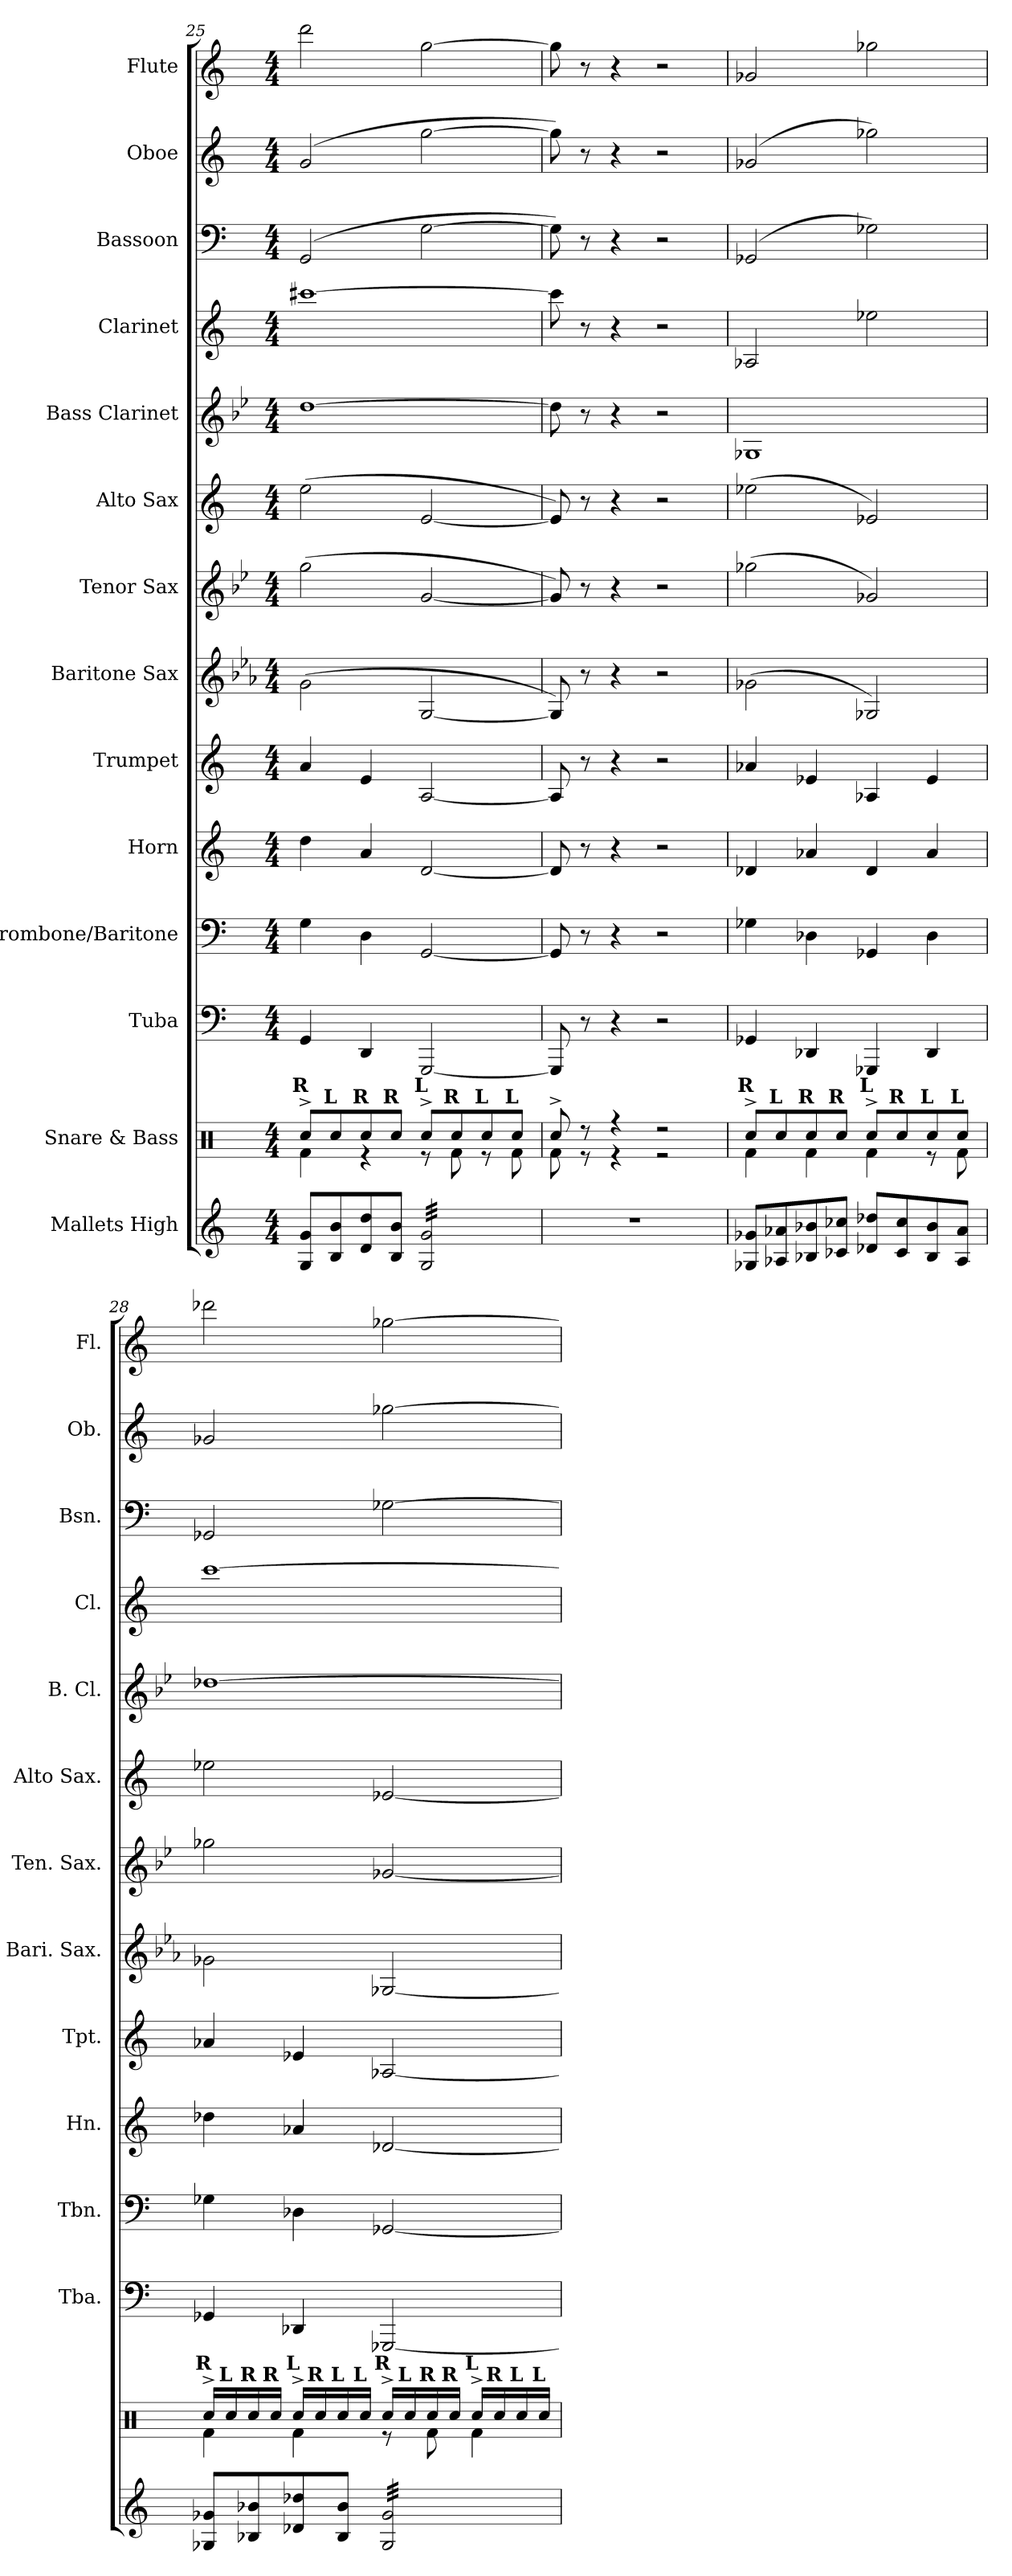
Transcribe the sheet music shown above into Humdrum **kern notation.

**kern	**kern	**kern	**kern	**kern	**kern	**kern	**kern	**kern	**kern	**kern	**kern	**kern	**kern
*part14	*part13	*part12	*part11	*part10	*part9	*part8	*part7	*part6	*part5	*part4	*part3	*part2	*part1
*staff14	*staff13	*staff12	*staff11	*staff10	*staff9	*staff8	*staff7	*staff6	*staff5	*staff4	*staff3	*staff2	*staff1
*I"Mallets High	*I"Snare & Bass	*I"Tuba	*I"Trombone/Baritone	*I"Horn	*I"Trumpet	*I"Baritone Sax	*I"Tenor Sax	*I"Alto Sax	*I"Bass Clarinet	*I"Clarinet	*I"Bassoon	*I"Oboe	*I"Flute
*	*	*I'Tba.	*I'Tbn.	*I'Hn.	*I'Tpt.	*I'Bari. Sax.	*I'Ten. Sax.	*I'Alto Sax.	*I'B. Cl.	*I'Cl.	*I'Bsn.	*I'Ob.	*I'Fl.
*clefG2	*clefX	*clefF4	*clefF4	*clefG2	*clefG2	*clefG2	*clefG2	*clefG2	*clefG2	*clefG2	*clefF4	*clefG2	*clefG2
*	*	*	*	*ITrd4c7	*ITrd1c2	*ITrd12c21	*ITrd8c14	*ITrd5c9	*ITrd8c14	*ITrd1c2	*	*	*
*k[]	*k[]	*k[]	*k[]	*k[b-]	*k[b-e-]	*k[b-e-a-]	*k[b-e-]	*k[b-e-a-]	*k[b-e-]	*k[b-e-]	*k[]	*k[]	*k[]
*M4/4	*M4/4	*M4/4	*M4/4	*M4/4	*M4/4	*M4/4	*M4/4	*M4/4	*M4/4	*M4/4	*M4/4	*M4/4	*M4/4
=25	=25	=25	=25	=25	=25	=25	=25	=25	=25	=25	=25	=25	=25
*	*^	*	*	*	*	*	*	*	*	*	*	*	*
!	!LO:TX:a:B:cj:t=R	!	!	!	!	!	!	!	!	!	!	!	!	!
8Gi/ 8giL	8Rcc^i/L	4Rfi\	4GGi/	4Gi\	4gi\	4gi/	(2Gi\	(2gi\	(2gi\	[>1di	[>1bbni	(2GGi/	(2gi/	2dddi\
!	!LO:TX:a:B:cj:t=L	!	!	!	!	!	!	!	!	!	!	!	!	!
8Bi/ 8bi	8Rcci/	.	.	.	.	.	.	.	.	.	.	.	.	.
!	!LO:TX:a:B:cj:t=R	!	!	!	!	!	!	!	!	!	!	!	!	!
8di/ 8ddi	8Rcci/	4r	4DDi/	4Di\	4di/	4di/	.	.	.	.	.	.	.	.
!	!LO:TX:a:B:cj:t=R	!	!	!	!	!	!	!	!	!	!	!	!	!
8Bi/ 8biJ	8Rcci/J	.	.	.	.	.	.	.	.	.	.	.	.	.
!	!LO:TX:a:B:cj:t=L	!	!	!	!	!	!	!	!	!	!	!	!	!
*tremolo	*	*	*	*	*	*	*	*	*	*	*	*	*	*
32Gi/ 32giLLL	8Rcc^i/L	8r	[<2GGGi/	[<2GGi/	[<2Gi/	[<2Gi/	[<2GGi/	[<2Gi/	[<2Gi/	.	.	[>2Gi\	[>2ggi\	[>2ggi\
32Gi/ 32gi	.	.	.	.	.	.	.	.	.	.	.	.	.	.
32Gi/ 32gi	.	.	.	.	.	.	.	.	.	.	.	.	.	.
32Gi/ 32gi	.	.	.	.	.	.	.	.	.	.	.	.	.	.
!	!LO:TX:a:B:cj:t=R	!	!	!	!	!	!	!	!	!	!	!	!	!
32Gi/ 32gi	8Rcci/	8Rfi\	.	.	.	.	.	.	.	.	.	.	.	.
32Gi/ 32gi	.	.	.	.	.	.	.	.	.	.	.	.	.	.
32Gi/ 32gi	.	.	.	.	.	.	.	.	.	.	.	.	.	.
32Gi/ 32gi	.	.	.	.	.	.	.	.	.	.	.	.	.	.
!	!LO:TX:a:B:cj:t=L	!	!	!	!	!	!	!	!	!	!	!	!	!
32Gi/ 32gi	8Rcci/	8r	.	.	.	.	.	.	.	.	.	.	.	.
32Gi/ 32gi	.	.	.	.	.	.	.	.	.	.	.	.	.	.
32Gi/ 32gi	.	.	.	.	.	.	.	.	.	.	.	.	.	.
32Gi/ 32gi	.	.	.	.	.	.	.	.	.	.	.	.	.	.
!	!LO:TX:a:B:cj:t=L	!	!	!	!	!	!	!	!	!	!	!	!	!
32Gi/ 32gi	8Rcci/J	8Rfi\	.	.	.	.	.	.	.	.	.	.	.	.
32Gi/ 32gi	.	.	.	.	.	.	.	.	.	.	.	.	.	.
32Gi/ 32gi	.	.	.	.	.	.	.	.	.	.	.	.	.	.
32Gi/ 32giJJJ	.	.	.	.	.	.	.	.	.	.	.	.	.	.
*Xtremolo	*	*	*	*	*	*	*	*	*	*	*	*	*	*
=26	=26	=26	=26	=26	=26	=26	=26	=26	=26	=26	=26	=26	=26	=26
1r	8Rcc^i/	8Rfi\	8GGGi/]	8GGi/]	8Gi/]	8Gi/]	8GGi/])	8Gi/])	8Gi/])	8di\]	8bbi\]	8Gi\])	8ggi\])	8ggi\]
.	8r	8r	8r	8r	8r	8r	8r	8r	8r	8r	8r	8r	8r	8r
.	4r	4r	4r	4r	4r	4r	4r	4r	4r	4r	4r	4r	4r	4r
.	2r	2r	2r	2r	2r	2r	2r	2r	2r	2r	2r	2r	2r	2r
=27	=27	=27	=27	=27	=27	=27	=27	=27	=27	=27	=27	=27	=27	=27
!	!LO:TX:a:B:cj:t=R	!	!	!	!	!	!	!	!	!	!	!	!	!
8G-Xi/ 8g-XiL	8Rcc^i/L	4Rfi\	4GG-Xi/	4G-Xi\	4G-Xi/	4g-Xi/	(2G-Xi\	(2g-Xi\	(2g-Xi\	1GG-Xi	2G-Xi/	(2GG-Xi/	(2g-Xi/	2g-Xi/
!	!LO:TX:a:B:cj:t=L	!	!	!	!	!	!	!	!	!	!	!	!	!
8A-Xi/ 8a-Xi	8Rcci/	.	.	.	.	.	.	.	.	.	.	.	.	.
!	!LO:TX:a:B:cj:t=R	!	!	!	!	!	!	!	!	!	!	!	!	!
8B-Xi/ 8b-Xi	8Rcci/	4Rfi\	4DD-Xi/	4D-Xi\	4d-Xi/	4d-Xi/	.	.	.	.	.	.	.	.
!	!LO:TX:a:B:cj:t=R	!	!	!	!	!	!	!	!	!	!	!	!	!
8c-Xi/ 8cc-XiJ	8Rcci/J	.	.	.	.	.	.	.	.	.	.	.	.	.
!	!LO:TX:a:B:cj:t=L	!	!	!	!	!	!	!	!	!	!	!	!	!
8d-Xi/ 8dd-XiL	8Rcc^i/L	4Rfi\	4GGG-Xi/	4GG-Xi/	4G-i/	4G-Xi/	2GG-Xi/)	2G-Xi/)	2G-Xi/)	.	2dd-Xi\	2G-Xi\)	2gg-Xi\)	2gg-Xi\
!	!LO:TX:a:B:cj:t=R	!	!	!	!	!	!	!	!	!	!	!	!	!
8c-i/ 8cc-i	8Rcci/	.	.	.	.	.	.	.	.	.	.	.	.	.
!	!LO:TX:a:B:cj:t=L	!	!	!	!	!	!	!	!	!	!	!	!	!
8B-i/ 8b-i	8Rcci/	8r	4DD-i/	4D-i\	4d-i/	4d-i/	.	.	.	.	.	.	.	.
!	!LO:TX:a:B:cj:t=L	!	!	!	!	!	!	!	!	!	!	!	!	!
8A-i/ 8a-iJ	8Rcci/J	8Rfi\	.	.	.	.	.	.	.	.	.	.	.	.
=28	=28	=28	=28	=28	=28	=28	=28	=28	=28	=28	=28	=28	=28	=28
!	!LO:TX:a:B:cj:t=R	!	!	!	!	!	!	!	!	!	!	!	!	!
8G-Xi/ 8g-XiL	16Rcc^i/LL	4Rfi\	4GG-Xi/	4G-Xi\	4g-Xi\	4g-Xi/	2G-Xi\	2g-Xi\	2g-Xi\	[>1d-Xi	[>1bb-i	2GG-Xi/	2g-Xi/	2ddd-Xi\
!	!LO:TX:a:B:cj:t=L	!	!	!	!	!	!	!	!	!	!	!	!	!
.	16Rcci/	.	.	.	.	.	.	.	.	.	.	.	.	.
!	!LO:TX:a:B:cj:t=R	!	!	!	!	!	!	!	!	!	!	!	!	!
8B-Xi/ 8b-Xi	16Rcci/	.	.	.	.	.	.	.	.	.	.	.	.	.
!	!LO:TX:a:B:cj:t=R	!	!	!	!	!	!	!	!	!	!	!	!	!
.	16Rcci/JJ	.	.	.	.	.	.	.	.	.	.	.	.	.
!	!LO:TX:a:B:cj:t=L	!	!	!	!	!	!	!	!	!	!	!	!	!
8d-Xi/ 8dd-Xi	16Rcc^i/LL	4Rfi\	4DD-Xi/	4D-Xi\	4d-Xi/	4d-Xi/	.	.	.	.	.	.	.	.
!	!LO:TX:a:B:cj:t=R	!	!	!	!	!	!	!	!	!	!	!	!	!
.	16Rcci/	.	.	.	.	.	.	.	.	.	.	.	.	.
!	!LO:TX:a:B:cj:t=L	!	!	!	!	!	!	!	!	!	!	!	!	!
8B-i/ 8b-iJ	16Rcci/	.	.	.	.	.	.	.	.	.	.	.	.	.
!	!LO:TX:a:B:cj:t=L	!	!	!	!	!	!	!	!	!	!	!	!	!
.	16Rcci/JJ	.	.	.	.	.	.	.	.	.	.	.	.	.
!	!LO:TX:a:B:cj:t=R	!	!	!	!	!	!	!	!	!	!	!	!	!
*tremolo	*	*	*	*	*	*	*	*	*	*	*	*	*	*
32G-i/ 32g-iLLL	16Rcc^i/LL	8r	[<2GGG-Xi/	[<2GG-Xi/	[<2G-Xi/	[<2G-Xi/	[<2GG-Xi/	[<2G-Xi/	[<2G-Xi/	.	.	[>2G-Xi\	[>2gg-Xi\	[>2gg-Xi\
32G-i/ 32g-i	.	.	.	.	.	.	.	.	.	.	.	.	.	.
!	!LO:TX:a:B:cj:t=L	!	!	!	!	!	!	!	!	!	!	!	!	!
32G-i/ 32g-i	16Rcci/	.	.	.	.	.	.	.	.	.	.	.	.	.
32G-i/ 32g-i	.	.	.	.	.	.	.	.	.	.	.	.	.	.
!	!LO:TX:a:B:cj:t=R	!	!	!	!	!	!	!	!	!	!	!	!	!
32G-i/ 32g-i	16Rcci/	8Rfi\	.	.	.	.	.	.	.	.	.	.	.	.
32G-i/ 32g-i	.	.	.	.	.	.	.	.	.	.	.	.	.	.
!	!LO:TX:a:B:cj:t=R	!	!	!	!	!	!	!	!	!	!	!	!	!
32G-i/ 32g-i	16Rcci/JJ	.	.	.	.	.	.	.	.	.	.	.	.	.
32G-i/ 32g-i	.	.	.	.	.	.	.	.	.	.	.	.	.	.
!	!LO:TX:a:B:cj:t=L	!	!	!	!	!	!	!	!	!	!	!	!	!
32G-i/ 32g-i	16Rcc^i/LL	4Rfi\	.	.	.	.	.	.	.	.	.	.	.	.
32G-i/ 32g-i	.	.	.	.	.	.	.	.	.	.	.	.	.	.
!	!LO:TX:a:B:cj:t=R	!	!	!	!	!	!	!	!	!	!	!	!	!
32G-i/ 32g-i	16Rcci/	.	.	.	.	.	.	.	.	.	.	.	.	.
32G-i/ 32g-i	.	.	.	.	.	.	.	.	.	.	.	.	.	.
!	!LO:TX:a:B:cj:t=L	!	!	!	!	!	!	!	!	!	!	!	!	!
32G-i/ 32g-i	16Rcci/	.	.	.	.	.	.	.	.	.	.	.	.	.
32G-i/ 32g-i	.	.	.	.	.	.	.	.	.	.	.	.	.	.
!	!LO:TX:a:B:cj:t=L	!	!	!	!	!	!	!	!	!	!	!	!	!
32G-i/ 32g-i	16Rcci/JJ	.	.	.	.	.	.	.	.	.	.	.	.	.
32G-i/ 32g-iJJJ	.	.	.	.	.	.	.	.	.	.	.	.	.	.
*Xtremolo	*	*	*	*	*	*	*	*	*	*	*	*	*	*
*	*v	*v	*	*	*	*	*	*	*	*	*	*	*	*
=	=	=	=	=	=	=	=	=	=	=	=	=	=
*-	*-	*-	*-	*-	*-	*-	*-	*-	*-	*-	*-	*-	*-
